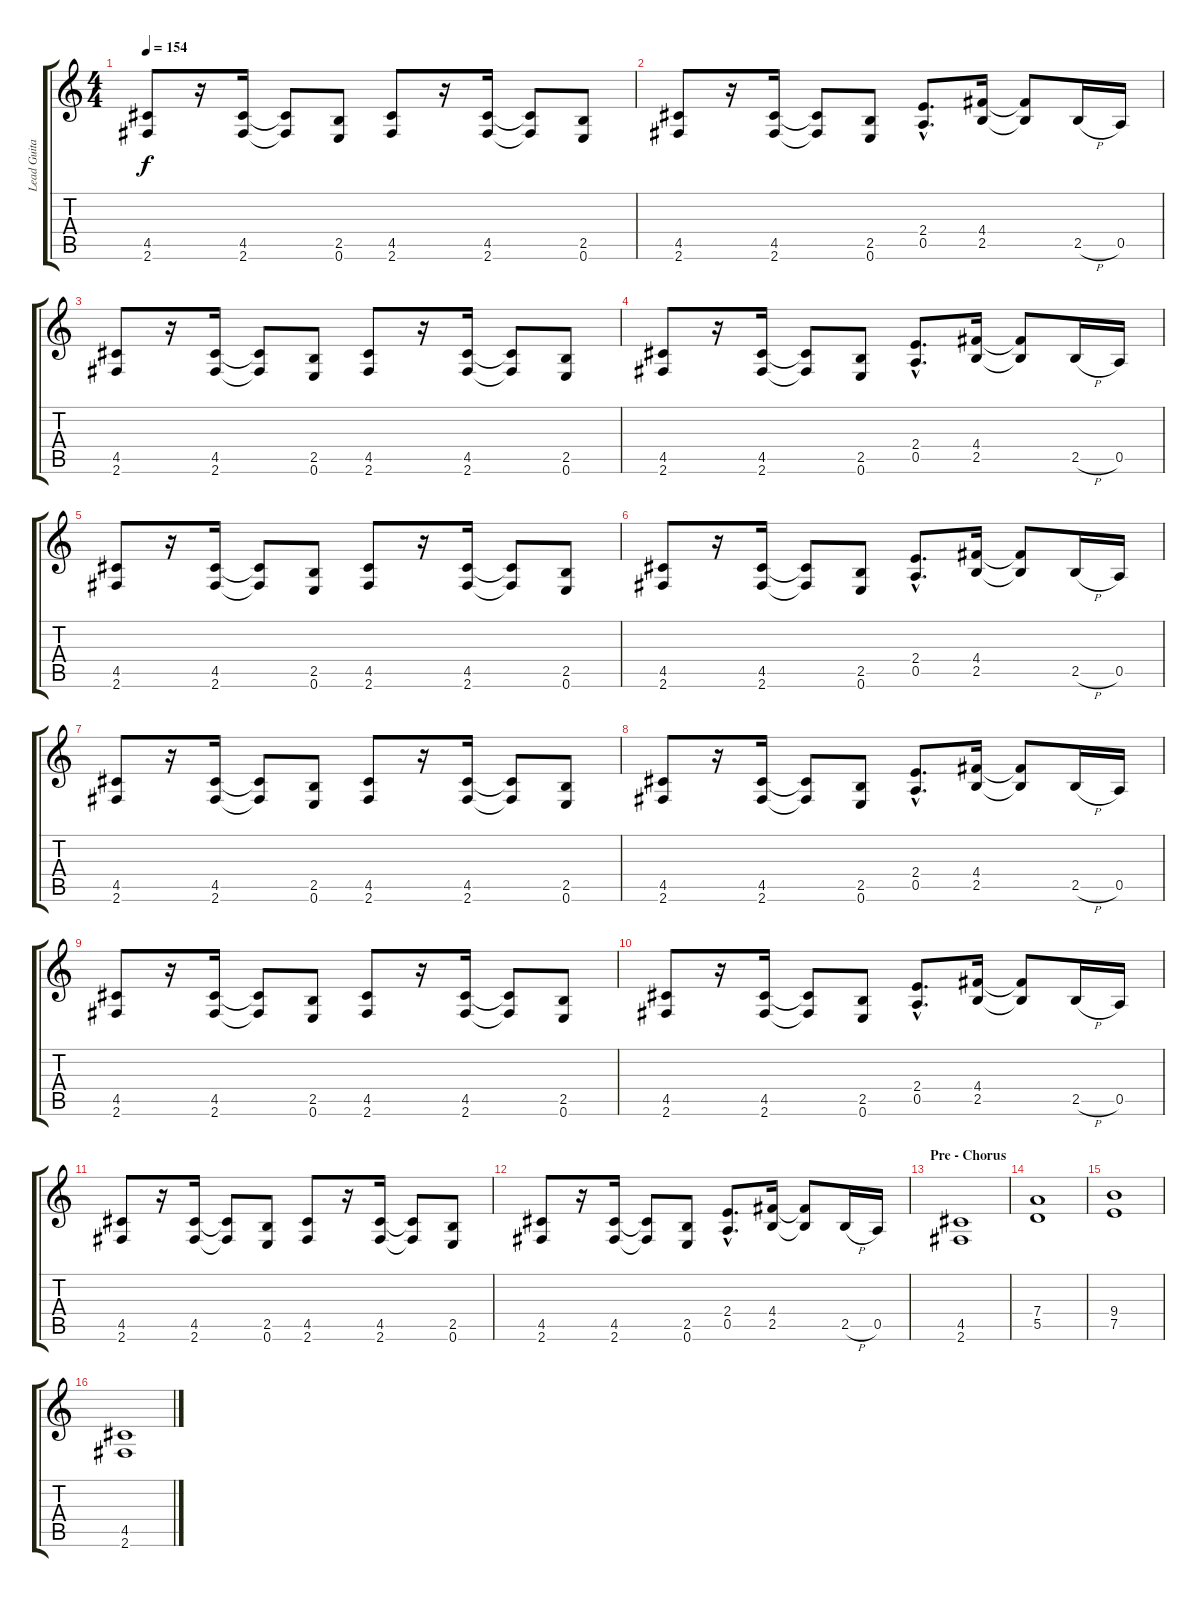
\track ("Lead Guitar" "Lead Guita") {instrument distortionguitar}
\staff {score tabs}
\tuning (E4 B3 G3 D3 A2 E2) {hide}
\ts (4 4)
\tempo 154
\clef g2
\ks c
(4.5 2.6).8{dy f} r.16 (4.5 2.6).16 (4.5{t} 2.6{t}).8 (2.5 0.6).8 (4.5 2.6).8 r.16 (4.5 2.6).16 (4.5{t} 2.6{t}).8 (2.5 0.6).8 |
(4.5 2.6).8 r.16 (4.5 2.6).16 (4.5{t} 2.6{t}).8 (2.5 0.6).8 (2.4{hac} 0.5{hac}).8{d} (4.4 2.5).16 (4.4{t} 2.5{t}).8 2.5{h}.16 0.5.16 |
(4.5 2.6).8 r.16 (4.5 2.6).16 (4.5{t} 2.6{t}).8 (2.5 0.6).8 (4.5 2.6).8 r.16 (4.5 2.6).16 (4.5{t} 2.6{t}).8 (2.5 0.6).8 |
(4.5 2.6).8 r.16 (4.5 2.6).16 (4.5{t} 2.6{t}).8 (2.5 0.6).8 (2.4{hac} 0.5{hac}).8{d} (4.4 2.5).16 (4.4{t} 2.5{t}).8 2.5{h}.16 0.5.16 |
(4.5 2.6).8 r.16 (4.5 2.6).16 (4.5{t} 2.6{t}).8 (2.5 0.6).8 (4.5 2.6).8 r.16 (4.5 2.6).16 (4.5{t} 2.6{t}).8 (2.5 0.6).8 |
(4.5 2.6).8 r.16 (4.5 2.6).16 (4.5{t} 2.6{t}).8 (2.5 0.6).8 (2.4{hac} 0.5{hac}).8{d} (4.4 2.5).16 (4.4{t} 2.5{t}).8 2.5{h}.16 0.5.16 |
(4.5 2.6).8 r.16 (4.5 2.6).16 (4.5{t} 2.6{t}).8 (2.5 0.6).8 (4.5 2.6).8 r.16 (4.5 2.6).16 (4.5{t} 2.6{t}).8 (2.5 0.6).8 |
(4.5 2.6).8 r.16 (4.5 2.6).16 (4.5{t} 2.6{t}).8 (2.5 0.6).8 (2.4{hac} 0.5{hac}).8{d} (4.4 2.5).16 (4.4{t} 2.5{t}).8 2.5{h}.16 0.5.16 |
(4.5 2.6).8 r.16 (4.5 2.6).16 (4.5{t} 2.6{t}).8 (2.5 0.6).8 (4.5 2.6).8 r.16 (4.5 2.6).16 (4.5{t} 2.6{t}).8 (2.5 0.6).8 |
(4.5 2.6).8 r.16 (4.5 2.6).16 (4.5{t} 2.6{t}).8 (2.5 0.6).8 (2.4{hac} 0.5{hac}).8{d} (4.4 2.5).16 (4.4{t} 2.5{t}).8 2.5{h}.16 0.5.16 |
(4.5 2.6).8 r.16 (4.5 2.6).16 (4.5{t} 2.6{t}).8 (2.5 0.6).8 (4.5 2.6).8 r.16 (4.5 2.6).16 (4.5{t} 2.6{t}).8 (2.5 0.6).8 |
(4.5 2.6).8 r.16 (4.5 2.6).16 (4.5{t} 2.6{t}).8 (2.5 0.6).8 (2.4{hac} 0.5{hac}).8{d} (4.4 2.5).16 (4.4{t} 2.5{t}).8 2.5{h}.16 0.5.16 |
\section ("" "Pre - Chorus")
(4.5 2.6).1 |
(7.4 5.5).1 |
(9.4 7.5).1 |
(4.5 2.6).1
